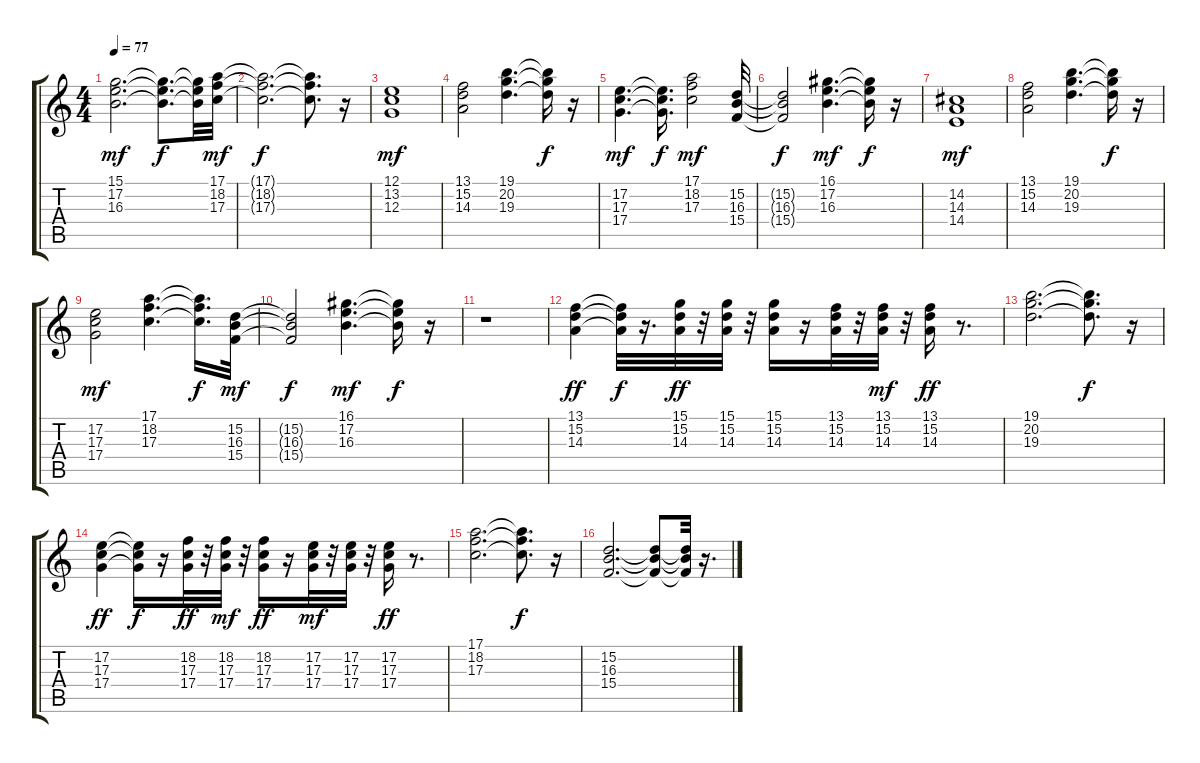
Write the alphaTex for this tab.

\track "" {instrument stringensemble1}
\staff {score tabs}
\tuning (E4 B3 G3 D3 A2 E2) {hide}
\ts (4 4)
\tempo 77
\clef g2
\ks c
(15.1 17.2 16.3).2{d dy mf} (15.1{t} 17.2{t} 16.3{t}).8{d dy f} (15.1{t} 17.2{t} 16.3{t}).32 (17.1 18.2 17.3).32{dy mf} |
(17.1{t} 18.2{t} 17.3{t}).2{d dy f} (17.1{t} 18.2{t} 17.3{t}).8{d} r.16 |
(12.1 13.2 12.3).1{dy mf} |
(13.1 15.2 14.3).2 (19.1 20.2 19.3).4{d} (19.1{t} 20.2{t} 19.3{t}).16{dy f} r.16 |
(17.2 17.3 17.4).4{d dy mf} (17.2{t} 17.3{t} 17.4{t}).16{d dy f} (17.1 18.2 17.3).2{dy mf} (15.2 16.3 15.4).32 |
(15.2{t} 16.3{t} 15.4{t}).2{dy f} (16.1 17.2 16.3).4{d dy mf} (16.1{t} 17.2{t} 16.3{t}).16{dy f} r.16 |
(14.2 14.3 14.4).1{dy mf} |
(13.1 15.2 14.3).2 (19.1 20.2 19.3).4{d} (19.1{t} 20.2{t} 19.3{t}).16{dy f} r.16 |
(17.2 17.3 17.4).2{dy mf} (17.1 18.2 17.3).4{d} (17.1{t} 18.2{t} 17.3{t}).16{d dy f} (15.2 16.3 15.4).32{dy mf} |
(15.2{t} 16.3{t} 15.4{t}).2{dy f} (16.1 17.2 16.3).4{d dy mf} (16.1{t} 17.2{t} 16.3{t}).16{dy f} r.16 |
r.1 |
(13.1 15.2 14.3).4{dy ff instrument stringensemble1} (13.1{t} 15.2{t} 14.3{t}).32{dy f} r.16{d} (15.1 15.2 14.3).32{dy ff} r.32 (15.1 15.2 14.3).32 r.32 (15.1 15.2 14.3).16 r.16 (13.1 15.2 14.3).32 r.32 (13.1 15.2 14.3).32{dy mf} r.32 (13.1 15.2 14.3).16{dy ff} r.8{d} |
(19.1 20.2 19.3).2{d} (19.1{t} 20.2{t} 19.3{t}).8{d dy f} r.16 |
(17.2 17.3 17.4).4{dy ff} (17.2{t} 17.3{t} 17.4{t}).16{dy f} r.16 (18.2 17.3 17.4).32{dy ff} r.32 (18.2 17.3 17.4).32{dy mf} r.32 (18.2 17.3 17.4).16{dy ff} r.16 (17.2 17.3 17.4).32{dy mf} r.32 (17.2 17.3 17.4).32 r.32 (17.2 17.3 17.4).16{dy ff} r.8{d} |
(17.1 18.2 17.3).2{d} (17.1{t} 18.2{t} 17.3{t}).8{d dy f} r.16 |
(15.2 16.3 15.4).2{d} (15.2{t} 16.3{t} 15.4{t}).8 (15.2{t} 16.3{t} 15.4{t}).32 r.16{d}
